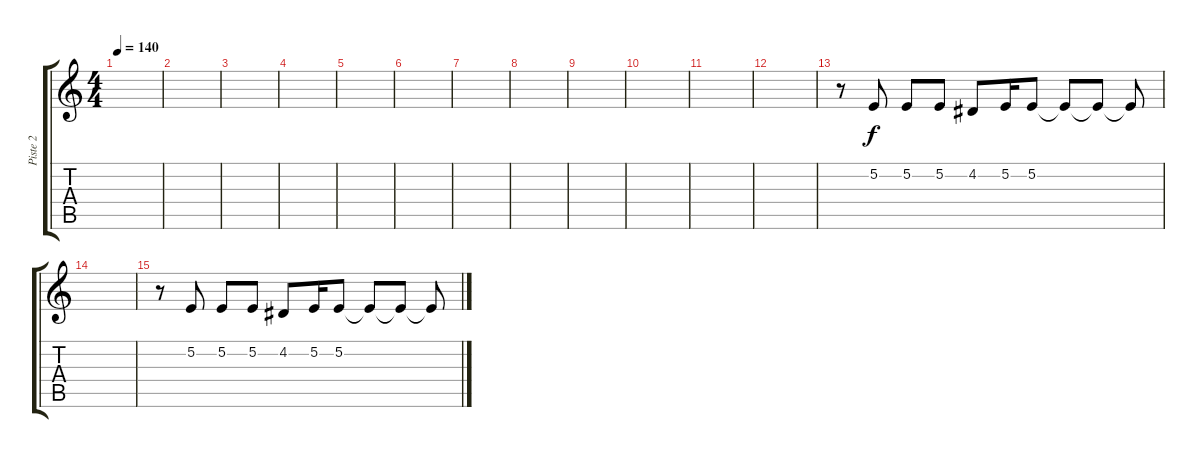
\track ("Piste 2" "Piste 2") {instrument lead2sawtooth}
\staff {score tabs}
\tuning (E4 B3 G3 D3 A2 E2) {hide}
\ts (4 4)
\tempo 140
\clef g2
\ks c
|
|
|
|
|
|
|
|
|
|
|
|
r.8 5.2.8 5.2.8 5.2.8 4.2.8 5.2.16 5.2.8 5.2{t}.8 5.2{t}.8 5.2{t}.8 |
|
r.8 5.2.8 5.2.8 5.2.8 4.2.8 5.2.16 5.2.8 5.2{t}.8 5.2{t}.8 5.2{t}.8
